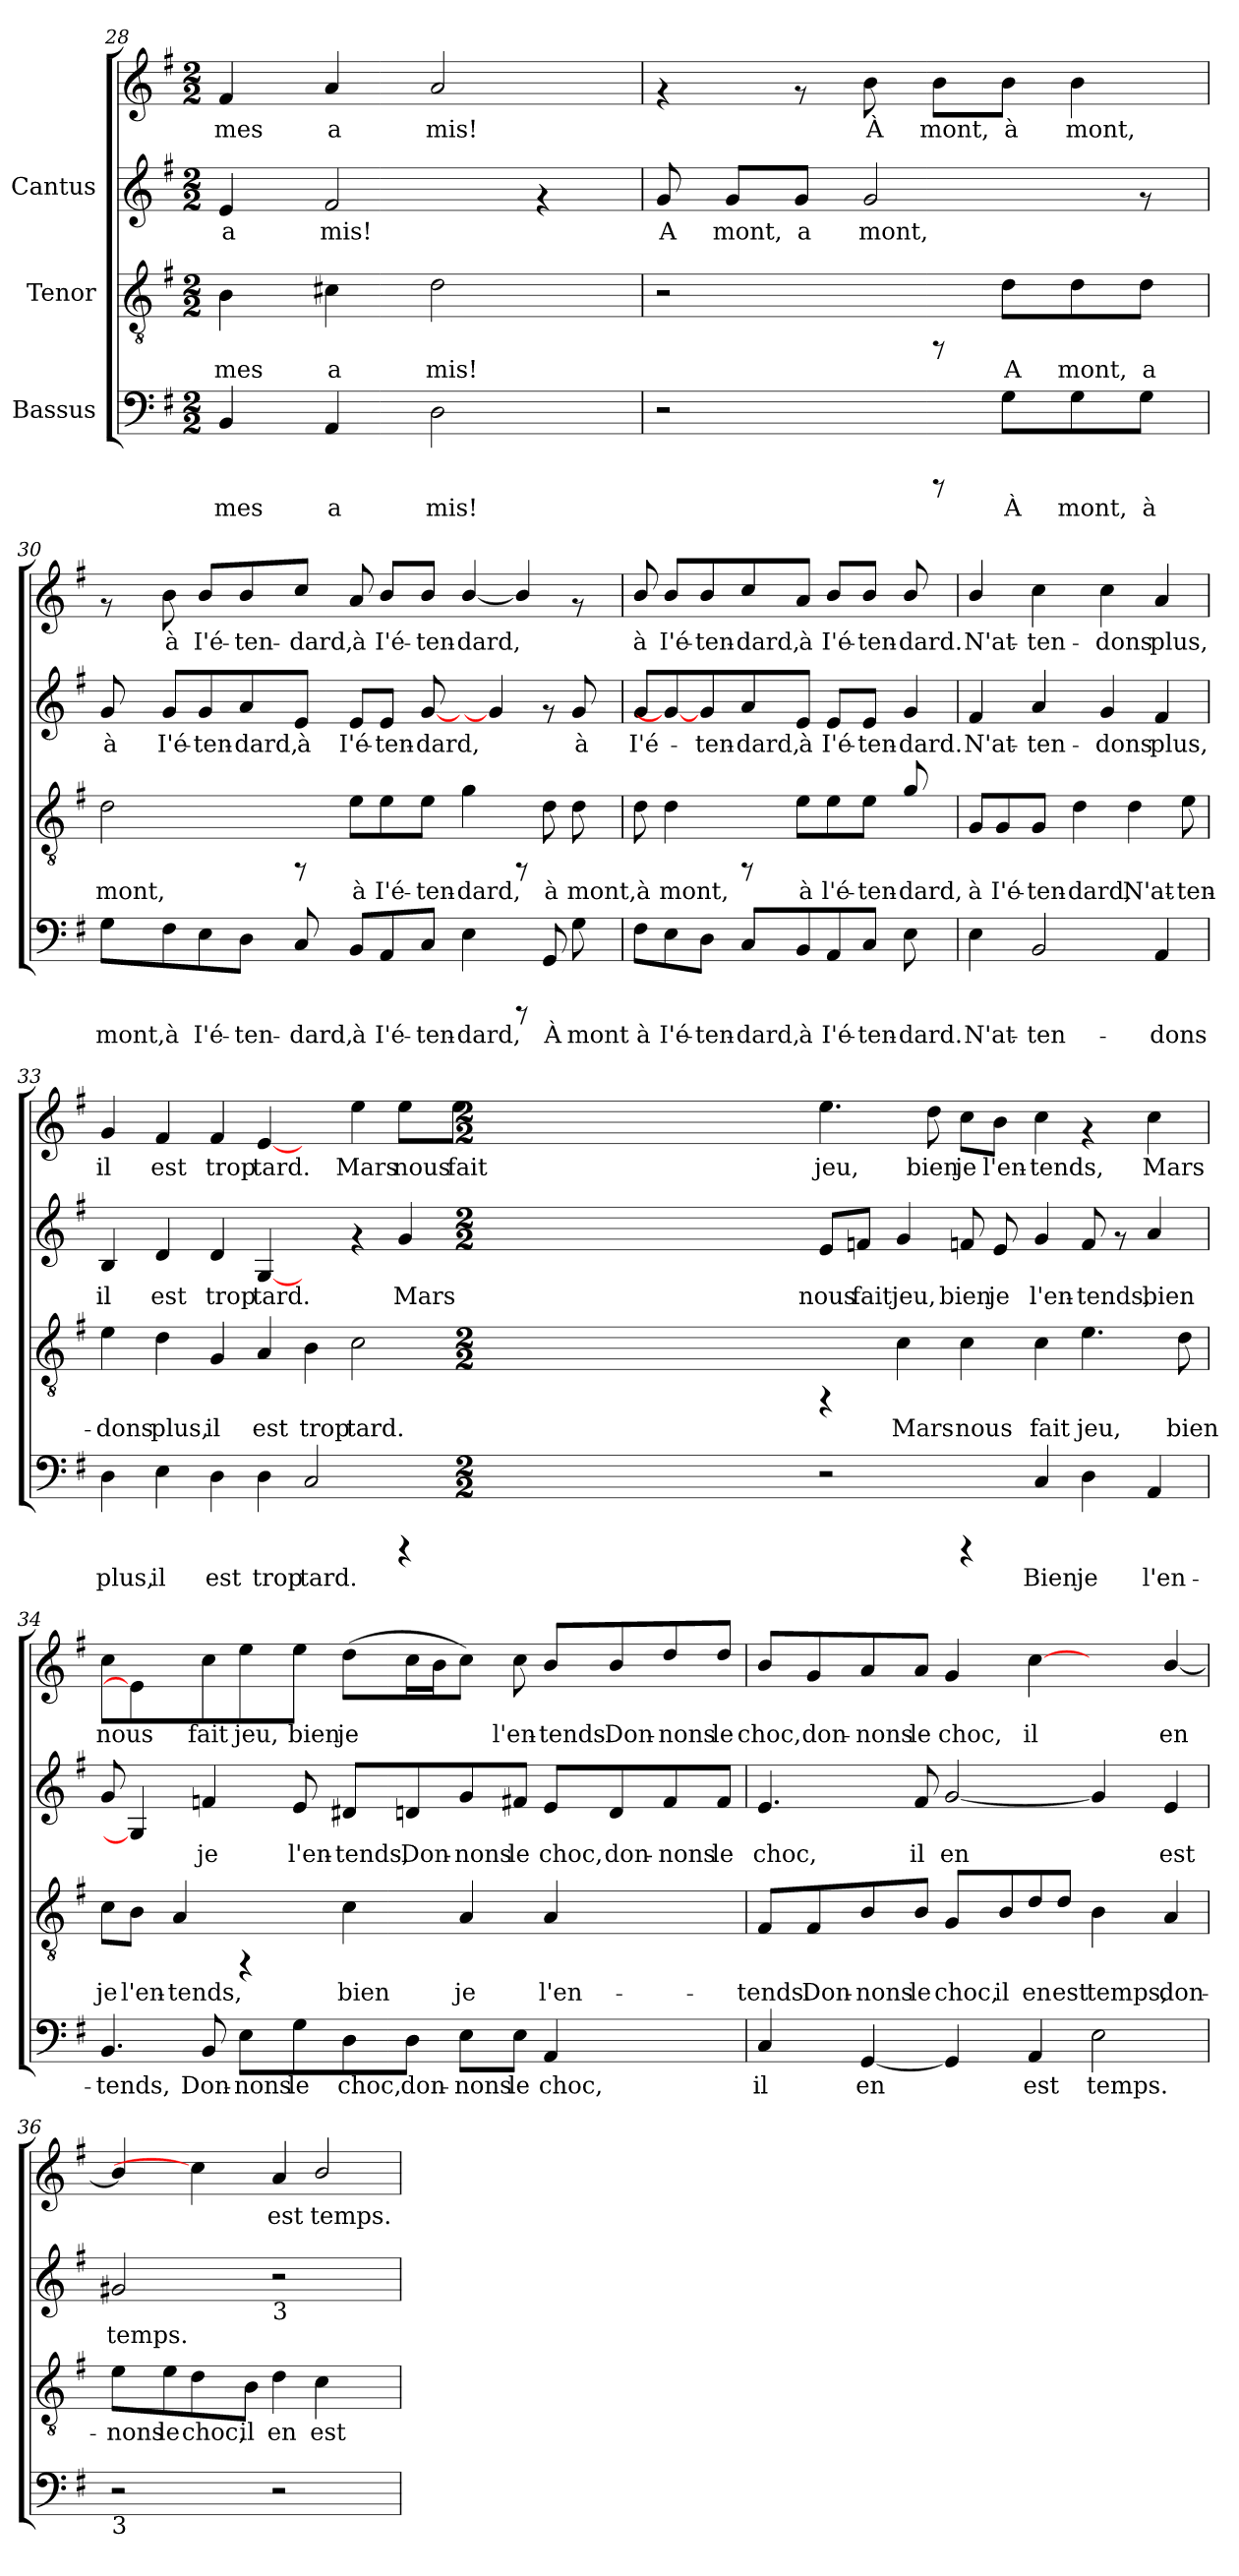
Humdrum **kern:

**kern	**text	**kern	**text	**kern	**text	**kern	**text
*part3	*part3	*part2	*part2	*part1	*part1	*part1	*part1
*staff4	*staff4	*staff3	*staff3	*staff2	*staff2	*staff1	*staff1
*I"Bassus	*	*I"Tenor	*	*I"Cantus	*	*	*
*clefF4	*	*clefGv2	*	*clefG2	*	*clefG2	*
*k[f#]	*	*k[f#]	*	*k[f#]	*	*k[f#]	*
*G:	*	*G:	*	*G:	*	*G:	*
*M2/2	*	*M2/2	*	*M2/2	*	*M2/2	*
=28	=28	=28	=28	=28	=28	=28	=28
!	!LO:LY:b:cj	!	!LO:LY:b:cj	!	!LO:LY:b:cj	!	!LO:LY:b
4BB/	mes	4B\	mes	4e/	a	4f#/	mes
!	!LO:LY:b:cj	!	!LO:LY:b:cj	!	!LO:LY:b:cj	!	!LO:LY:b
4AA/	a	4c#X\	a	2f#/	mis!	4a/	a
!	!LO:LY:b:cj	!	!LO:LY:b:cj	!	!	!	!LO:LY:b
2D\	mis!	2d\	mis!	.	.	2a/	mis!
.	.	.	.	4rf	.	.	.
!!LO:PB:g=z
=29	=29	=29	=29	=29	=29	=29	=29
!	!	!	!	!	!LO:LY:b:cj	!	!
2r	.	2r	.	8g/	A	4rf	.
!	!	!	!	!	!LO:LY:b:cj	!	!
.	.	.	.	8g/L	mont,	.	.
!	!	!	!	!	!LO:LY:b:cj	!	!
.	.	.	.	8g/J	a	8rf	.
!	!	!	!	!	!LO:LY:b:cj	!	!LO:LY:b
.	.	.	.	2g/	mont,	8b\	À
!	!	!	!	!	!	!	!LO:LY:b
8rCCC	.	8rFF	.	.	.	8b\L	mont,
!	!LO:LY:b:cj	!	!LO:LY:b:cj	!	!	!	!LO:LY:b
8G\L	À	8d\L	A	.	.	8b\J	à
!	!LO:LY:b:cj	!	!LO:LY:b:cj	!	!	!	!LO:LY:b
8G\	mont,	8d\	mont,	.	.	4b\	mont,
!	!LO:LY:b:cj	!	!LO:LY:b:cj	!	!	!	!
8G\J	à	8d\J	a	8rf	.	.	.
=30	=30	=30	=30	=30	=30	=30	=30
!	!LO:LY:b:cj	!	!LO:LY:b:cj	!	!LO:LY:b:cj	!	!
8G\L	mont,	2d\	mont,	8g/	à	8rf	.
!	!LO:LY:b:cj	!	!	!	!LO:LY:b:cj	!	!LO:LY:b
8F#\	à	.	.	8g/L	I'é-	8b\	à
!	!LO:LY:b:cj	!	!	!	!LO:LY:b:cj	!	!LO:LY:b
8E\	I'é-	.	.	8g/	-ten-	8b/L	I'é-
!	!LO:LY:b:cj	!	!	!	!LO:LY:b:cj	!	!LO:LY:b
8D\J	-ten-	.	.	8a/	-dard,	8b/	-ten-
!	!LO:LY:b:cj	!	!	!	!LO:LY:b:cj	!	!LO:LY:b
8C/	-dard,	8rFF	.	8e/J	à	8cc/J	-dard,
!	!LO:LY:b:cj	!	!LO:LY:b:cj	!	!LO:LY:b:cj	!	!LO:LY:b
8BB/L	à	8e\L	à	8e/L	I'é-	8a/	à
!	!LO:LY:b:cj	!	!LO:LY:b:cj	!	!LO:LY:b:cj	!	!LO:LY:b
8AA/	I'é-	8e\	I'é-	8e/J	-ten-	8b/L	I'é-
!	!LO:LY:b:cj	!	!LO:LY:b:cj	!	!LO:LY:b:cj	!	!LO:LY:b
8C/J	-ten-	8e\J	-ten-	[<8g/	-dard,	8b/J	-ten-
!	!LO:LY:b:cj	!	!LO:LY:b:cj	!	!	!	!LO:LY:b
4E\	-dard,	4g\	-dard,	8ryy	.	[<4b/	-dard,
!	!	!	!	!	!LO:LY:b:cj	!	!
.	.	.	.	4g/]	.	.	.
!	!	!	!	!	!	!	!LO:LY:b
8rCCC	.	8rFF	.	.	.	4b/]	.
!	!LO:LY:b:cj	!	!LO:LY:b:cj	!	!	!	!
8GG/	À	8d\	à	8rf	.	.	.
!	!LO:LY:b:cj	!	!LO:LY:b:cj	!	!LO:LY:b:cj	!	!
8G\	mont	8d\	mont,	8g/	à	8rf	.
!!LO:LB:g=z
=31	=31	=31	=31	=31	=31	=31	=31
!	!LO:LY:b:cj	!	!LO:LY:b:cj	!	!LO:LY:b:cj	!	!LO:LY:b
8F#\L	à	8d\	à	8g/L	I'é-	8b/	à
!	!LO:LY:b:cj	!	!LO:LY:b:cj	!	!	!	!LO:LY:b
8E\	I'é-	4d\	mont,	8g/_	.	8b/L	I'é-
!	!LO:LY:b:cj	!	!	!	!LO:LY:b:cj	!	!LO:LY:b
8D\J	-ten-	.	.	8g/	-ten-	8b/	-ten-
!	!LO:LY:b:cj	!	!	!	!LO:LY:b:cj	!	!LO:LY:b
8C/L	-dard,	8rFF	.	8a/	-dard,	8cc/	-dard,
!	!LO:LY:b:cj	!	!LO:LY:b:cj	!	!LO:LY:b:cj	!	!LO:LY:b
8BB/	à	8e\L	à	8e/J	à	8a/J	à
!	!LO:LY:b:cj	!	!LO:LY:b:cj	!	!LO:LY:b:cj	!	!LO:LY:b
8AA/	I'é-	8e\	l'é-	8e/L	I'é-	8b/L	I'é-
!	!LO:LY:b:cj	!	!LO:LY:b:cj	!	!LO:LY:b:cj	!	!LO:LY:b
8C/J	-ten-	8e\J	-ten-	8e/J	-ten-	8b/J	-ten-
!	!LO:LY:b:cj	!	!LO:LY:b:cj	!	!LO:LY:b:cj	!	!LO:LY:b
8E\	-dard.	8g/	-dard,	4g/	-dard.	8b/	-dard.
8ryy	.	8ryy	.	.	.	8ryy	.
!!LO:LB:g=z
=32	=32	=32	=32	=32	=32	=32	=32
!	!LO:LY:b:cj	!	!LO:LY:b:cj	!	!LO:LY:b:cj	!	!LO:LY:b
4E\	N'at-	8G/L	à	4f#/	N'at-	4b/	N'at-
!	!	!	!LO:LY:b:cj	!	!	!	!
.	.	8G/	I'é-	.	.	.	.
!	!LO:LY:b:cj	!	!LO:LY:b:cj	!	!LO:LY:b:cj	!	!LO:LY:b
2BB/	-ten-	8G/J	-ten-	4a/	-ten-	4cc\	-ten-
!	!	!	!LO:LY:b:cj	!	!	!	!
.	.	4d\	-dard,	.	.	.	.
!	!	!	!	!	!LO:LY:b:cj	!	!LO:LY:b
.	.	.	.	4g/	-dons	4cc\	-dons
!	!	!	!LO:LY:b:cj	!	!	!	!
.	.	4d\	N'at-	.	.	.	.
!	!LO:LY:b:cj	!	!	!	!LO:LY:b:cj	!	!LO:LY:b
4AA/	-dons	.	.	4f#/	plus,	4a/	plus,
!	!	!	!LO:LY:b:cj	!	!	!	!
.	.	8e\	-ten-	.	.	.	.
!!LO:PB:g=z
=33	=33	=33	=33	=33	=33	=33	=33
!	!LO:LY:b:cj	!	!LO:LY:b:cj	!	!LO:LY:b:cj	!	!LO:LY:b
4D\	plus,	4e\	-dons	4B/	il	4g/	il
!	!LO:LY:b:cj	!	!LO:LY:b:cj	!	!LO:LY:b:cj	!	!LO:LY:b
4E\	il	4d\	plus,	4d/	est	4f#/	est
!	!LO:LY:b:cj	!	!LO:LY:b:cj	!	!LO:LY:b:cj	!	!LO:LY:b
4D\	est	4G/	il	4d/	trop	4f#/	trop
!	!LO:LY:b:cj	!	!LO:LY:b:cj	!	!LO:LY:b:cj	!	!LO:LY:b
4D\	trop	4A/	est	[4G/	tard.	[4e/	tard.
!	!LO:LY:b:cj	!	!LO:LY:b:cj	!	!	!	!
2C/	tard.	4B\	trop	4ryy	.	4ryy	.
!	!	!	!LO:LY:b:cj	!	!	!	!LO:LY:b
.	.	2c\	tard.	4rf	.	4ee\	Mars
!	!	!	!	!	!LO:LY:b:cj	!	!LO:LY:b
4rCCC	.	.	.	4g/	Mars	8ee\L	nous
!	!	!	!	!	!	!	!LO:LY:b
.	.	.	.	.	.	8ee\J	fait
*M2/2	*	*M2/2	*	*M2/2	*	*M2/2	*
!	!	!	!	!	!LO:LY:b:cj	!	!LO:LY:b
2r	.	4rFF	.	8e/L	nous	4.ee\	jeu,
!	!	!	!	!	!LO:LY:b:cj	!	!
.	.	.	.	8fn/J	fait	.	.
!	!	!	!LO:LY:b:cj	!	!LO:LY:b:cj	!	!
.	.	4c\	Mars	4g/	jeu,	.	.
!	!	!	!	!	!	!	!LO:LY:b
.	.	.	.	.	.	8dd\	bien
!	!	!	!LO:LY:b:cj	!	!LO:LY:b:cj	!	!LO:LY:b
4rCCC	.	4c\	nous	8fn/	bien	8cc\L	je
!	!	!	!	!	!LO:LY:b:cj	!	!LO:LY:b
.	.	.	.	8e/	je	8b\J	l'en-
!	!LO:LY:b:cj	!	!LO:LY:b:cj	!	!LO:LY:b:cj	!	!LO:LY:b
4C/	Bien	4c\	fait	4g/	l'en-	4cc\	-tends,
!	!LO:LY:b:cj	!	!LO:LY:b:cj	!	!LO:LY:b:cj	!	!
4D\	je	4.e\	jeu,	8f/	-tends,	4rf	.
.	.	.	.	8rf	.	.	.
!	!LO:LY:b:cj	!	!	!	!LO:LY:b:cj	!	!LO:LY:b
4AA/	l'en-	.	.	4a/	bien	4cc\	Mars
!	!	!	!LO:LY:b:cj	!	!	!	!
.	.	8d\	bien	.	.	.	.
!!LO:PB:g=z
=34	=34	=34	=34	=34	=34	=34	=34
!	!LO:LY:b:cj	!	!LO:LY:b:cj	!	!LO:LY:b:cj	!	!LO:LY:b
4.BB/	-tends,	8c\L	je	8g/	.	8cc\L	nous
!	!	!	!LO:LY:b:cj	!	!	!	!
.	.	8B\J	l'en-	4G/]	.	4e/]	.
!	!	!	!LO:LY:b:cj	!	!	!	!
.	.	4A/	-tends,	.	.	.	.
!	!LO:LY:b:cj	!	!	!	!LO:LY:b:cj	!	!LO:LY:b
8BB/	Don-	.	.	4fn/	je	8cc\	fait
!	!LO:LY:b:cj	!	!	!	!	!	!LO:LY:b
8E\L	-nons	4rFF	.	.	.	8ee\	jeu,
!	!LO:LY:b:cj	!	!	!	!LO:LY:b:cj	!	!LO:LY:b
8G\	le	.	.	8e/	l'en-	8ee\J	bien
!	!LO:LY:b:cj	!	!LO:LY:b:cj	!	!LO:LY:b:cj	!	!LO:LY:b
8D\	choc,	4c\	bien	8d#X/L	-tends,	(>8dd\L	je
!	!LO:LY:b:cj	!	!	!	!LO:LY:b:cj	!	!LO:LY:b
8D\J	don-	.	.	8dn/	Don-	16cc\	.
!	!	!	!	!	!	!	!LO:LY:b
.	.	.	.	.	.	16b\	.
!	!LO:LY:b:cj	!	!LO:LY:b:cj	!	!LO:LY:b:cj	!	!LO:LY:b
8E\L	-nons	4A/	je	8g/	-nons	8cc\J)	.
!	!LO:LY:b:cj	!	!	!	!LO:LY:b:cj	!	!LO:LY:b
8E\J	le	.	.	8f#/J	le	8cc\	l'en-
!	!LO:LY:b:cj	!	!LO:LY:b:cj	!	!LO:LY:b:cj	!	!LO:LY:b
4AA/	choc,	4A/	l'en-	8e/L	choc,	8b/L	-tends.
!	!	!	!	!	!LO:LY:b:cj	!	!LO:LY:b
.	.	.	.	8d/	don-	8b/	Don-
!	!	!	!	!	!LO:LY:b:cj	!	!LO:LY:b
4ryy	.	4ryy	.	8f#/	-nons	8dd/	-nons
!	!	!	!	!	!LO:LY:b:cj	!	!LO:LY:b
.	.	.	.	8f#/J	le	8dd/J	le
=35	=35	=35	=35	=35	=35	=35	=35
!	!LO:LY:b:cj	!	!LO:LY:b:cj	!	!LO:LY:b:cj	!	!LO:LY:b
4C/	il	8F#/L	-tends.	4.e/	choc,	8b/L	choc,
!	!	!	!LO:LY:b:cj	!	!	!	!LO:LY:b
.	.	8F#/	Don-	.	.	8g/	don-
!	!LO:LY:b:cj	!	!LO:LY:b:cj	!	!	!	!LO:LY:b
[<4GG/	en	8B/	-nons	.	.	8a/	-nons
!	!	!	!LO:LY:b:cj	!	!LO:LY:b:cj	!	!LO:LY:b
.	.	8B/J	le	8f#/	il	8a/J	le
!	!LO:LY:b:cj	!	!LO:LY:b:cj	!	!LO:LY:b:cj	!	!LO:LY:b
4GG/]	.	8G/L	choc,	[<2g/	en	4g/	choc,
!	!	!	!LO:LY:b:cj	!	!	!	!
.	.	8B/	il	.	.	.	.
!	!LO:LY:b:cj	!	!LO:LY:b:cj	!	!	!	!LO:LY:b
4AA/	est	8d/	en	.	.	[4cc\	il
!	!	!	!LO:LY:b:cj	!	!	!	!
.	.	8d/J	est	.	.	.	.
!	!LO:LY:b:cj	!	!LO:LY:b:cj	!	!LO:LY:b:cj	!	!
2E\	temps.	4B\	temps,	4g/]	.	4ryy	.
!	!	!	!LO:LY:b:cj	!	!LO:LY:b:cj	!	!LO:LY:b
.	.	4A/	don-	4e/	est	[<4b/	en
!!LO:LB:g=z
=36	=36	=36	=36	=36	=36	=36	=36
!LO:TX:b:t=3	!	!	!	!	!	!	!
!	!	!	!LO:LY:b:cj	!	!LO:LY:b:cj	!	!LO:LY:b
2r	.	8e\L	-nons	2g#X/	temps.	4b/]	.
!	!	!	!LO:LY:b:cj	!	!	!	!
.	.	8e\	le	.	.	.	.
!	!	!	!LO:LY:b:cj	!	!	!	!
.	.	8d\	choc,	.	.	4cc\]	.
!	!	!	!LO:LY:b:cj	!	!	!	!
.	.	8B\J	il	.	.	.	.
!	!	!	!	!LO:TX:b:t=3	!	!	!
!	!	!	!LO:LY:b:cj	!	!	!	!LO:LY:b
2r	.	4d\	en	2r	.	4a/	est
!	!	!	!LO:LY:b:cj	!	!	!	!LO:LY:b
.	.	4c\	est	.	.	2b/	temps.
4ryy	.	4ryy	.	4ryy	.	.	.
=	=	=	=	=	=	=	=
*-	*-	*-	*-	*-	*-	*-	*-
